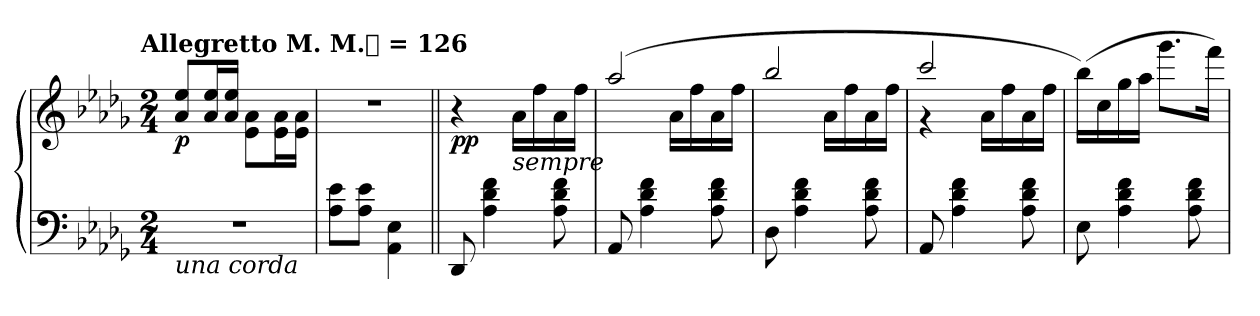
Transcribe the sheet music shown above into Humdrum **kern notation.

**kern	**kern	**dynam
*part1	*part1	*part1
*staff2	*staff1	*staff1/2
*clefF4	*clefG2	*
*k[b-e-a-d-g-]	*k[b-e-a-d-g-]	*
!!LO:TX:omd:t=Allegretto M. M.𝅘𝅥 = 126
*M2/4	*M2/4	*
*MM126	*MM126	*
=1	=1	=1
!LO:TX:b:i:t=una corda	!	!
!	!	!LO:DY:b
2r	8a-/ 8ee-/L	p
.	16a-/ 16ee-/L	.
.	16a-/ 16ee-/JJ	.
.	8e-\ 8a-\L	.
.	16e-\ 16a-\L	.
.	16e-\ 16a-\JJ	.
=2	=2	=2
8A-\ 8e-\L	2r	.
8A-\ 8e-\J	.	.
4AA-\ 4E-\	.	.
=3||	=3||	=3||
!	!	!LO:DY:b
8DD-/	4r	pp
4A-\ 4d-\ 4f\	.	.
!	!LO:TX:b:i:t=sempre	!
.	16a-\LL	.
.	16ff\	.
8A-\ 8d-\ 8f\	16a-\	.
.	16ff\JJ	.
=4	=4	=4
*	*^	*
8AA-/	(>2aa-/	4ryy	.
4A-\ 4d-\ 4f\	.	.	.
.	.	16a-\LL	.
.	.	16ff\	.
8A-\ 8d-\ 8f\	.	16a-\	.
.	.	16ff\JJ	.
=5	=5	=5	=5
8D-\	2bb-/	4ryy	.
4A-\ 4d-\ 4f\	.	.	.
.	.	16a-\LL	.
.	.	16ff\	.
8A-\ 8d-\ 8f\	.	16a-\	.
.	.	16ff\JJ	.
=6	=6	=6	=6
8AA-/	2ccc/	4r	.
4A-\ 4d-\ 4f\	.	.	.
.	.	16a-\LL	.
.	.	16ff\	.
8A-\ 8d-\ 8f\	.	16a-\	.
.	.	16ff\JJ	.
*	*v	*v	*
!!LO:LB:g=z
=7	=7	=7
8E-\	(>16bb-\LL)	.
.	16cc\	.
4A-\ 4d-\ 4f\	16gg-\	.
.	16aa-\JJ	.
.	8.ggg-\L	.
8A-\ 8d-\ 8f\	.	.
.	16fff\Jk)	.
=	=	=
*-	*-	*-
